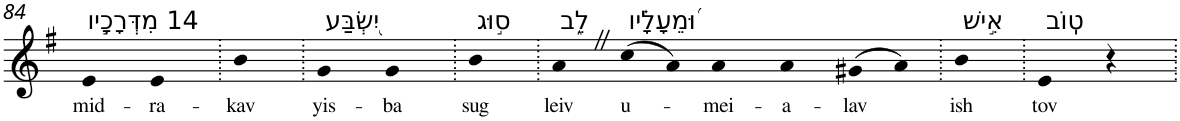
**kern	**text
*part1	*part1
*staff1	*staff1
*I"Piano	*
*I'Pno	*
!!LO:PB:g=z
*clefG2	*
*k[f#]	*
*G:	*
=84	=84
!LO:TX:a:t=14 מִדְּרָכָ֣יו	!
!	!LO:LY:b
4e	mid-
!	!LO:LY:b
4e	-ra-
=85.	=85.
!	!LO:LY:b
4b	-kav
=86.	=86.
!LO:TX:a:t=יִ֭שְׂבַּע	!
!	!LO:LY:b
4g	yis-
!	!LO:LY:b
4g	-ba
=87.	=87.
!LO:TX:a:t=ס֣וּג	!
!	!LO:LY:b
4b	sug
=88.	=88.
!LO:TX:a:t=לֵ֑ב	!
!	!LO:LY:b
4aZ	leiv
!LO:TX:a:t=וּ֝מֵעָלָ֗יו	!
!	!LO:LY:b
(>8cc	u-
8a)	.
!	!LO:LY:b
4a	-mei-
!	!LO:LY:b
4a	-a-
!	!LO:LY:b
(>8g#X	-lav
8a)	.
=89.	=89.
!LO:TX:a:t=אִ֣ישׁ	!
!	!LO:LY:b
4b	ish
=90.	=90.
!LO:TX:a:t=טֽוֹב	!
!	!LO:LY:b
4e	tov
4r	.
=.	=.
*-	*-
